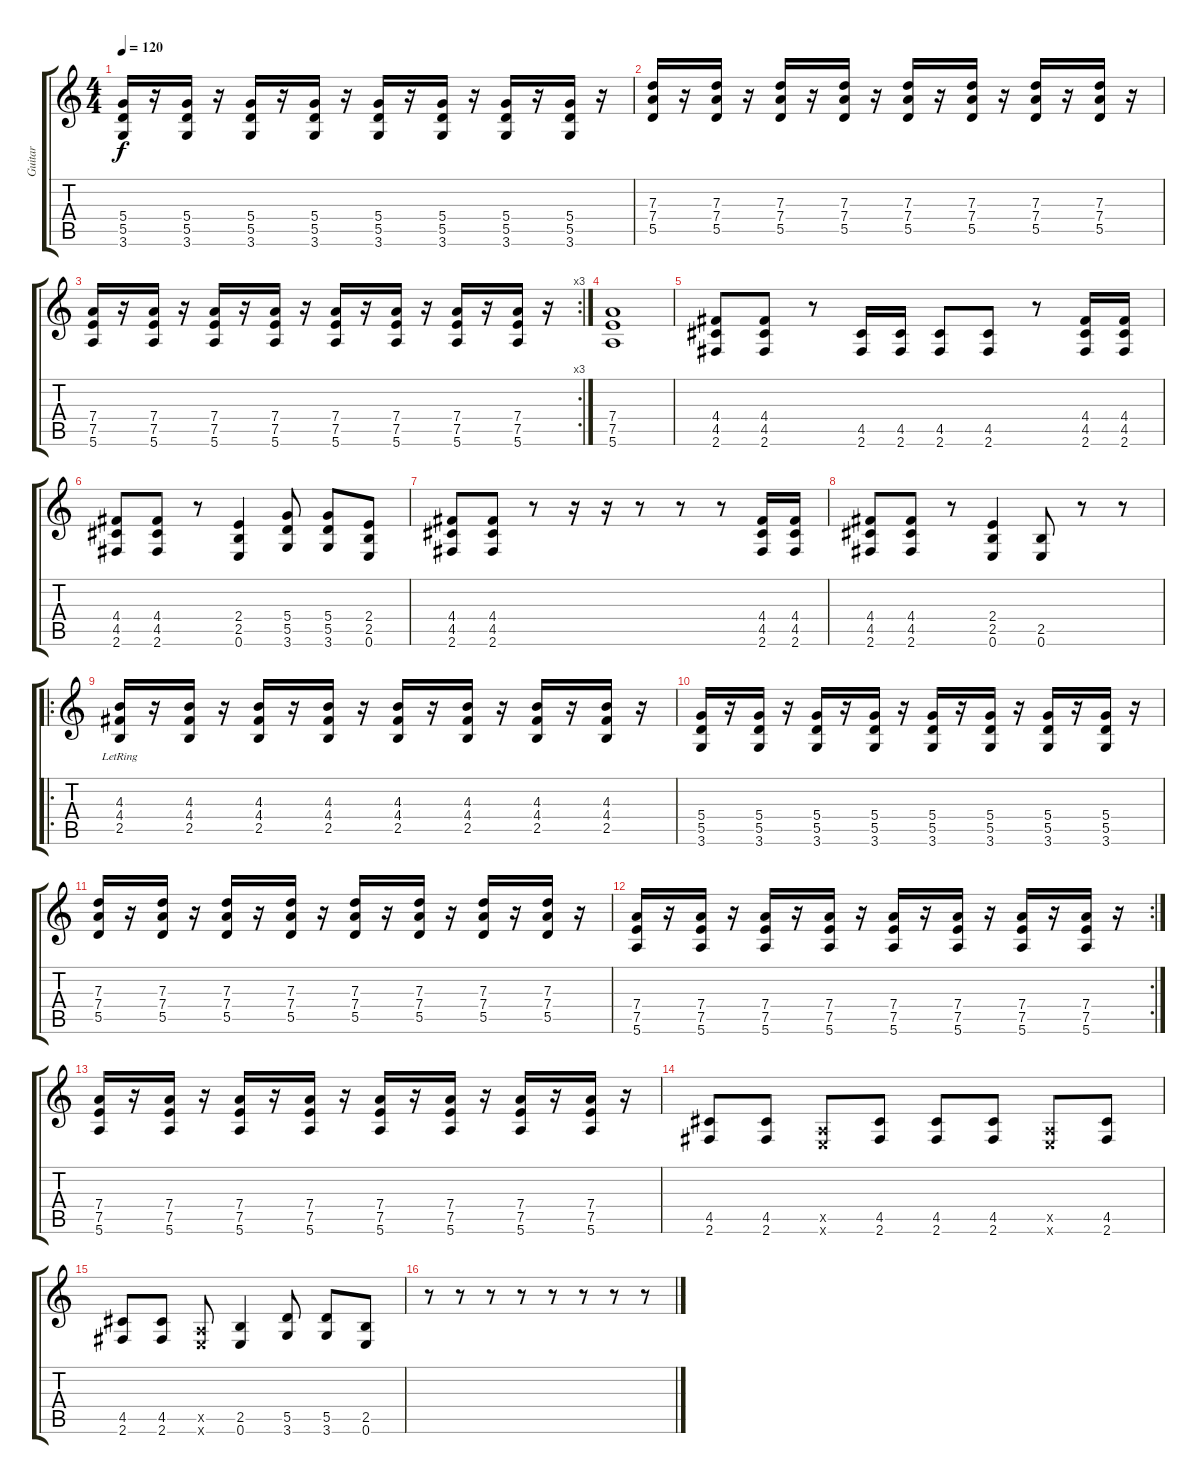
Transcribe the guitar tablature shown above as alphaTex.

\track ("Guitar" "Guitar") {instrument overdrivenguitar}
\staff {score tabs}
\tuning (E4 B3 G3 D3 A2 E2) {hide}
\ts (4 4)
\tempo 120
\clef g2
\ks c
(5.4 5.5 3.6).16{dy f} r.16 (5.4 5.5 3.6).16 r.16 (5.4 5.5 3.6).16 r.16 (5.4 5.5 3.6).16 r.16 (5.4 5.5 3.6).16 r.16 (5.4 5.5 3.6).16 r.16 (5.4 5.5 3.6).16 r.16 (5.4 5.5 3.6).16 r.16 |
(7.3 7.4 5.5).16 r.16 (7.3 7.4 5.5).16 r.16 (7.3 7.4 5.5).16 r.16 (7.3 7.4 5.5).16 r.16 (7.3 7.4 5.5).16 r.16 (7.3 7.4 5.5).16 r.16 (7.3 7.4 5.5).16 r.16 (7.3 7.4 5.5).16 r.16 |
\rc 3
(7.4 7.5 5.6).16 r.16 (7.4 7.5 5.6).16 r.16 (7.4 7.5 5.6).16 r.16 (7.4 7.5 5.6).16 r.16 (7.4 7.5 5.6).16 r.16 (7.4 7.5 5.6).16 r.16 (7.4 7.5 5.6).16 r.16 (7.4 7.5 5.6).16 r.16 |
(7.4 7.5 5.6).1 |
(4.4 4.5 2.6).8 (4.4 4.5 2.6).8 r.8 (4.5 2.6).16 (4.5 2.6).16 (4.5 2.6).8 (4.5 2.6).8 r.8 (4.4 4.5 2.6).16 (4.4 4.5 2.6).16 |
(4.4 4.5 2.6).8 (4.4 4.5 2.6).8 r.8 (2.4 2.5 0.6).4 (5.4 5.5 3.6).8 (5.4 5.5 3.6).8 (2.4 2.5 0.6).8 |
(4.4 4.5 2.6).8 (4.4 4.5 2.6).8 r.8 r.16 r.16 r.8 r.8 r.8 (4.4 4.5 2.6).16 (4.4 4.5 2.6).16 |
(4.4 4.5 2.6).8 (4.4 4.5 2.6).8 r.8 (2.4 2.5 0.6).4 (2.5 0.6).8 r.8 r.8 |
\ro
(4.3{lr} 4.4{lr} 2.5{lr}).16 r.16 (4.3 4.4 2.5).16 r.16 (4.3 4.4 2.5).16 r.16 (4.3 4.4 2.5).16 r.16 (4.3 4.4 2.5).16 r.16 (4.3 4.4 2.5).16 r.16 (4.3 4.4 2.5).16 r.16 (4.3 4.4 2.5).16 r.16 |
(5.4 5.5 3.6).16 r.16 (5.4 5.5 3.6).16 r.16 (5.4 5.5 3.6).16 r.16 (5.4 5.5 3.6).16 r.16 (5.4 5.5 3.6).16 r.16 (5.4 5.5 3.6).16 r.16 (5.4 5.5 3.6).16 r.16 (5.4 5.5 3.6).16 r.16 |
(7.3 7.4 5.5).16 r.16 (7.3 7.4 5.5).16 r.16 (7.3 7.4 5.5).16 r.16 (7.3 7.4 5.5).16 r.16 (7.3 7.4 5.5).16 r.16 (7.3 7.4 5.5).16 r.16 (7.3 7.4 5.5).16 r.16 (7.3 7.4 5.5).16 r.16 |
\rc 2
(7.4 7.5 5.6).16 r.16 (7.4 7.5 5.6).16 r.16 (7.4 7.5 5.6).16 r.16 (7.4 7.5 5.6).16 r.16 (7.4 7.5 5.6).16 r.16 (7.4 7.5 5.6).16 r.16 (7.4 7.5 5.6).16 r.16 (7.4 7.5 5.6).16 r.16 |
(7.4 7.5 5.6).16 r.16 (7.4 7.5 5.6).16 r.16 (7.4 7.5 5.6).16 r.16 (7.4 7.5 5.6).16 r.16 (7.4 7.5 5.6).16 r.16 (7.4 7.5 5.6).16 r.16 (7.4 7.5 5.6).16 r.16 (7.4 7.5 5.6).16 r.16 |
(4.5 2.6).8 (4.5 2.6).8 (0.5{x} 0.6{x}).8 (4.5 2.6).8 (4.5 2.6).8 (4.5 2.6).8 (0.5{x} 0.6{x}).8 (4.5 2.6).8 |
(4.5 2.6).8 (4.5 2.6).8 (0.5{x} 0.6{x}).8 (2.5 0.6).4 (5.5 3.6).8 (5.5 3.6).8 (2.5 0.6).8 |
r.8 r.8 r.8 r.8 r.8 r.8 r.8 r.8
